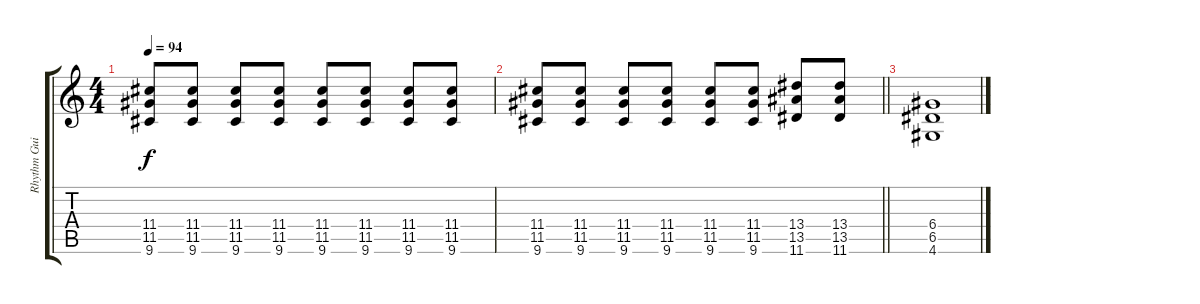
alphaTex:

\track ("Rhythm Guitar" "Rhythm Gui") {instrument distortionguitar}
\staff {score tabs}
\tuning (E4 B3 G3 D3 A2 E2) {hide}
\ts (4 4)
\tempo 94
\clef g2
\ks c
(11.4 11.5 9.6).8{dy f} (11.4 11.5 9.6).8 (11.4 11.5 9.6).8 (11.4 11.5 9.6).8 (11.4 11.5 9.6).8 (11.4 11.5 9.6).8 (11.4 11.5 9.6).8 (11.4 11.5 9.6).8 |
\barLineRight lightlight
(11.4 11.5 9.6).8 (11.4 11.5 9.6).8 (11.4 11.5 9.6).8 (11.4 11.5 9.6).8 (11.4 11.5 9.6).8 (11.4 11.5 9.6).8 (13.4 13.5 11.6).8 (13.4 13.5 11.6).8 |
(6.4 6.5 4.6).1
